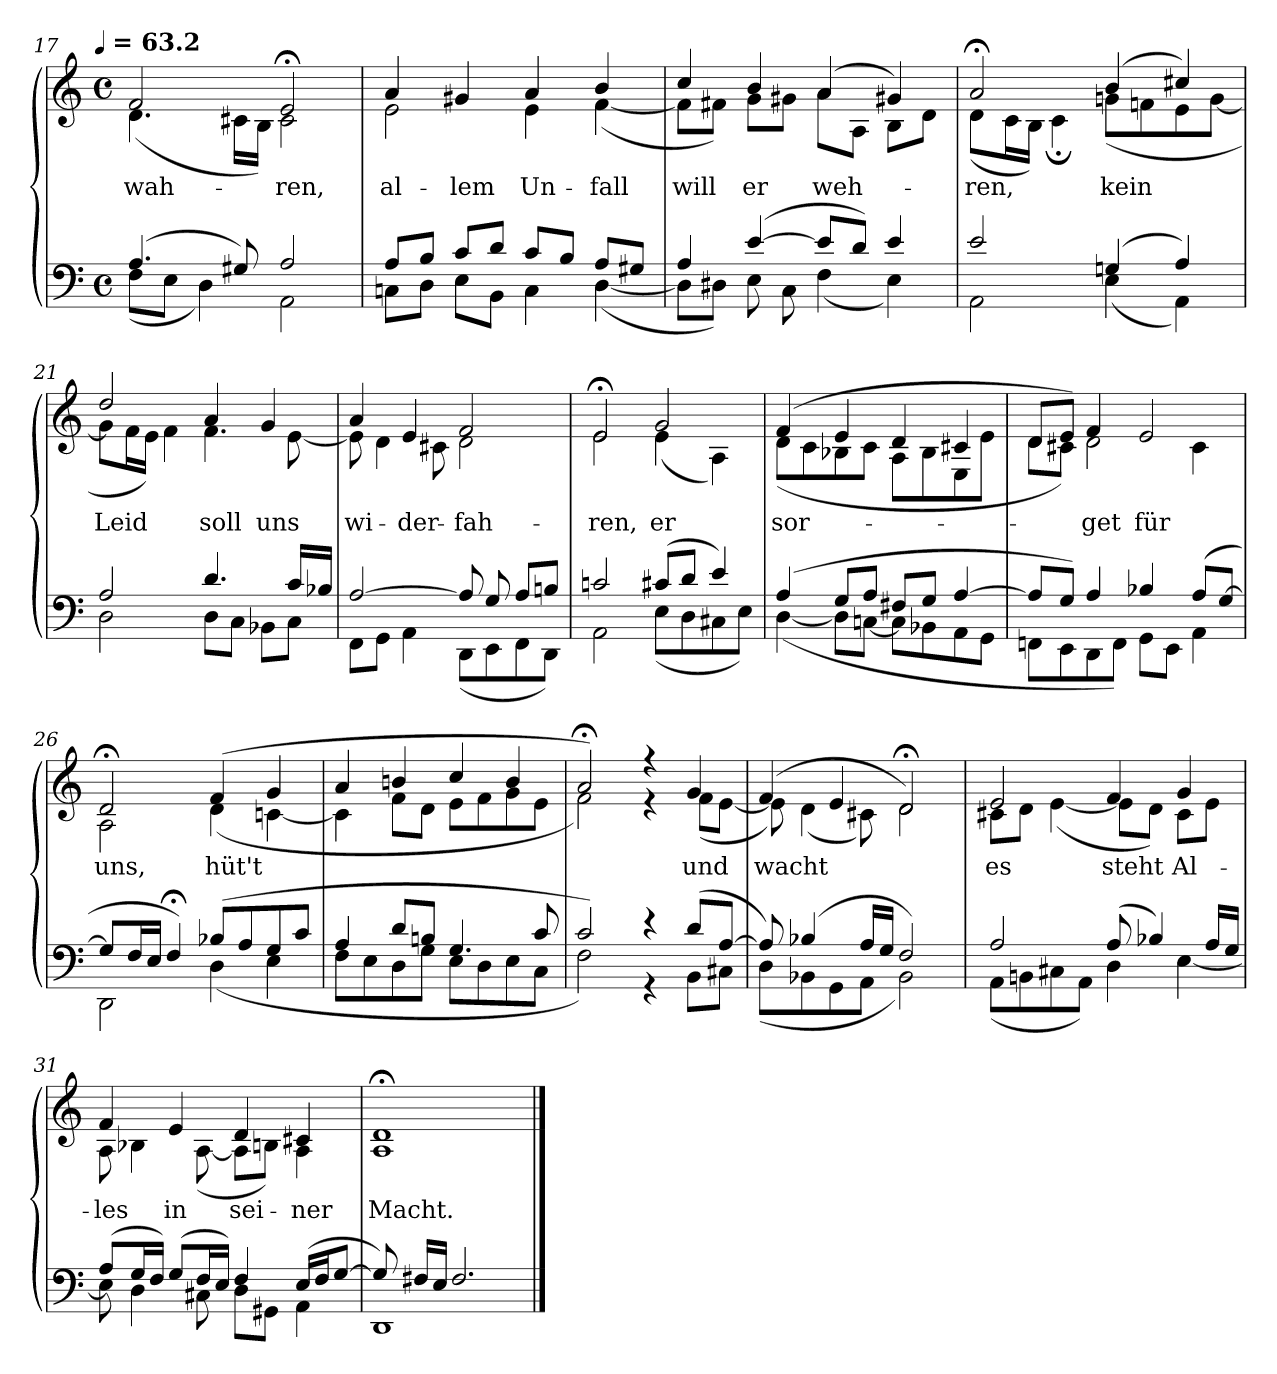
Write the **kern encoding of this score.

**kern	**kern	**text	**dynam
*part1	*part1	*part1	*part1
*staff2	*staff1	*staff1	*staff1/2
!!LO:PB:g=z
*clefF4	*clefG2	*	*
!!LO:TX:omd:t=[quarter] = 63.2
*M4/4	*M4/4	*	*
*met(c)	*met(c)	*	*
*MM63	*MM63	*	*
=17	=17	=17	=17
*^	*^	*	*
(4.A	(8FL	2f	(4.d	-wah-	.
.	8EJ	.	.	.	.
.	4D)	.	.	.	.
8G#X)	.	.	16c#XLL	.	.
.	.	.	16BJJ)	.	.
2A	2AA	2e;<	2c#	-ren,	.
=18	=18	=18	=18	=18	=18
*	*	*MM66	*	*	*
8AL	8CnL	4a	2e	al-	.
8BJ	8DJ	.	.	.	.
8cL	8EL	4g#X	.	-lem	♩ = 66
8dJ	8BBJ	.	.	.	.
8cL	4C	4a	4e	Un-	.
8BJ	.	.	.	.	.
8AL	([4D	4b	([4f	-fall	.
8G#XJ	.	.	.	.	.
=19	=19	=19	=19	=19	=19
*	*	*MM67	*	*	*
4A	8DL]	4cc	8fL]	will	.
.	8D#XJ)	.	8f#XJ)	.	.
([4e	8E	4b	8gL	er	♩ = 66
.	8C	.	8g#XJ	.	.
8eL]	(4F	(4a	8aL	weh-	♩ = 64
8dJ)	.	.	8AJ	.	.
4e	4E)	4g#X)	8BL	.	♩ = 60
.	.	.	8dJ	.	.
=20	=20	=20	=20	=20	=20
2e	2AA	2a;<	(8dL	-ren,	.
.	.	.	16cL	.	.
.	.	.	16BJJ)	.	.
.	.	.	4c;	.	.
(4Gn	(4E	(4b	(8gnL	kein	♩ = 67.6
.	.	.	8fn	.	.
4A)	4AA)	4cc#X)	8e	.	.
.	.	.	[8gJ	.	.
!!LO:LB:g=z	!!
=21	=21	=21	=21	=21	=21
*	*	*MM64	*	*	*
2A	2D	2dd	8gL]	Leid	.
.	.	.	16fL	.	.
.	.	.	16eJJ)	.	.
.	.	.	4f	.	.
4.d	8DL	4a	4.f	soll	♩ = 60
.	8CJ	.	.	.	.
.	8BB-XL	4g	.	uns	♩ = 59
16cLL	8CJ	.	[8e	.	.
16B-XJJ	.	.	.	.	.
=22	=22	=22	=22	=22	=22
[2A	8FFL	4a	8e]	wi-	.
.	8GGJ	.	4d	.	.
.	4AA	4e	.	-der-	.
.	.	.	8c#X	.	.
8A]	(8DDL	2f	2d	-fah-	.
8G	8EE	.	.	.	.
8AL	8FF	.	.	.	.
8BnJ	8DDJ)	.	.	.	.
=23	=23	=23	=23	=23	=23
2cn	2AA	2e;<	2e	-ren,	.
(8c#XL	(8EL	2g	(4e	er	♩ = 62.2
8dJ	8D	.	.	.	.
4e)	8C#X	.	4A)	.	.
.	8EJ)	.	.	.	.
=24	=24	=24	=24	=24	=24
(4A	([4D	(4f	(8dL	sor-	.
.	.	.	8c	.	.
8GL	8DL]	4e	8B-X	.	.
8AJ	[8CnJ	.	8cJ	.	.
8F#XL	8CL]	4d	8AL	.	♩ = 61
8GJ	8BB-X	.	8B-	.	.
[4A	8AA	4c#X	8E	.	♩ = 60
.	8GGJ	.	8eJ	.	.
!!LO:LB:g=z	!!
=25	=25	=25	=25	=25	=25
8AL]	8FFnL	8dL	8dL	.	.
8GJ)	8EE	8eJ)	8c#XJ)	.	.
4A	8DD	4f	2d	-get	♩ = 62
.	8FFJ)	.	.	.	.
4B-X	8GGL	2e	.	für	♩ = 63
.	8EEJ	.	.	.	.
(8AL	4AA	.	4c#	.	.
[8GJ	.	.	.	.	.
=26	=26	=26	=26	=26	=26
8GL]	2DD	2d;<	2A	uns,	.
16FL	.	.	.	.	.
16EJJ	.	.	.	.	.
4F;<)	.	.	.	.	.
(8B-XL	(4D	(4f	(4d	hüt't	♩ = 63
8A	.	.	.	.	.
8G	4E	4g	[4cn	.	♩ = 64
8cJ	.	.	.	.	.
=27	=27	=27	=27	=27	=27
4A	8FL	4a	4c]	.	.
.	8E	.	.	.	.
8dL	8D	4bn	8fL	.	♩ = 65
8BnJ	8GJ	.	8dJ	.	.
4.G	8EL	4cc	8eL	.	♩ = 64
.	8D	.	8f	.	.
.	8E	4b	8g	.	♩ = 62
8c	8CJ	.	8eJ	.	.
=28	=28	=28	=28	=28	=28
2c)	2F)	2a;<)	2f)	.	.
4r	4r	4r	4r	.	.
(8dL	8BBL	4g	(8fL	und	.
[8AJ	8C#XJ	.	[8eJ	.	.
!!LO:LB:g=z	!!
=29	=29	=29	=29	=29	=29
*	*	*MM60	*	*	*
8A])	(8DL	(4f	8e])	wacht	.
(4B-X	8BB-X	.	(4d	.	.
.	8GG	4e	.	.	♩ = 57
16ALL	8AAJ	.	8c#X)	.	.
16GJJ	.	.	.	.	.
2F)	2BB-)	2d;<)	2d	.	.
=30	=30	=30	=30	=30	=30
*	*	*MM62	*	*	*
2A	(8AAL	2e	8c#XL	es	.
.	8BBn	.	8dJ	.	.
.	8C#X	.	([4e	.	.
.	8AAJ)	.	.	.	.
(8A	4D	4f	8eL]	steht	♩ = 62
4B-X)	.	.	8dJ)	.	.
.	[4E	4g	8c#L	Al-	.
16ALL	.	.	8eJ	.	.
16GJJ	.	.	.	.	.
=31	=31	=31	=31	=31	=31
*	*	*MM60	*	*	*
(8AL	8E]	4f	8A	-les	.
16GL	4D	.	4B-X	.	.
16FJJ)	.	.	.	.	.
(8GL	.	4e	.	in	♩ = 58
16FL	8C#X	.	([8A	.	.
16EJJ)	.	.	.	.	.
4F	8DL	4d	8AL]	sei-	♩ = 54
.	8GG#XJ	.	8BnJ)	.	.
(16ELL	4AA	4c#X	4A	-ner	♩ = 50
16FJ	.	.	.	.	.
[8GJ	.	.	.	.	.
=32	=32	=32	=32	=32	=32
8G])	1DD	1d;<	1A	Macht.	.
16F#XLL	.	.	.	.	.
16EJJ	.	.	.	.	.
2.F#	.	.	.	.	.
*v	*v	*	*	*	*
*	*v	*v	*	*
==	==	==	==
*-	*-	*-	*-
